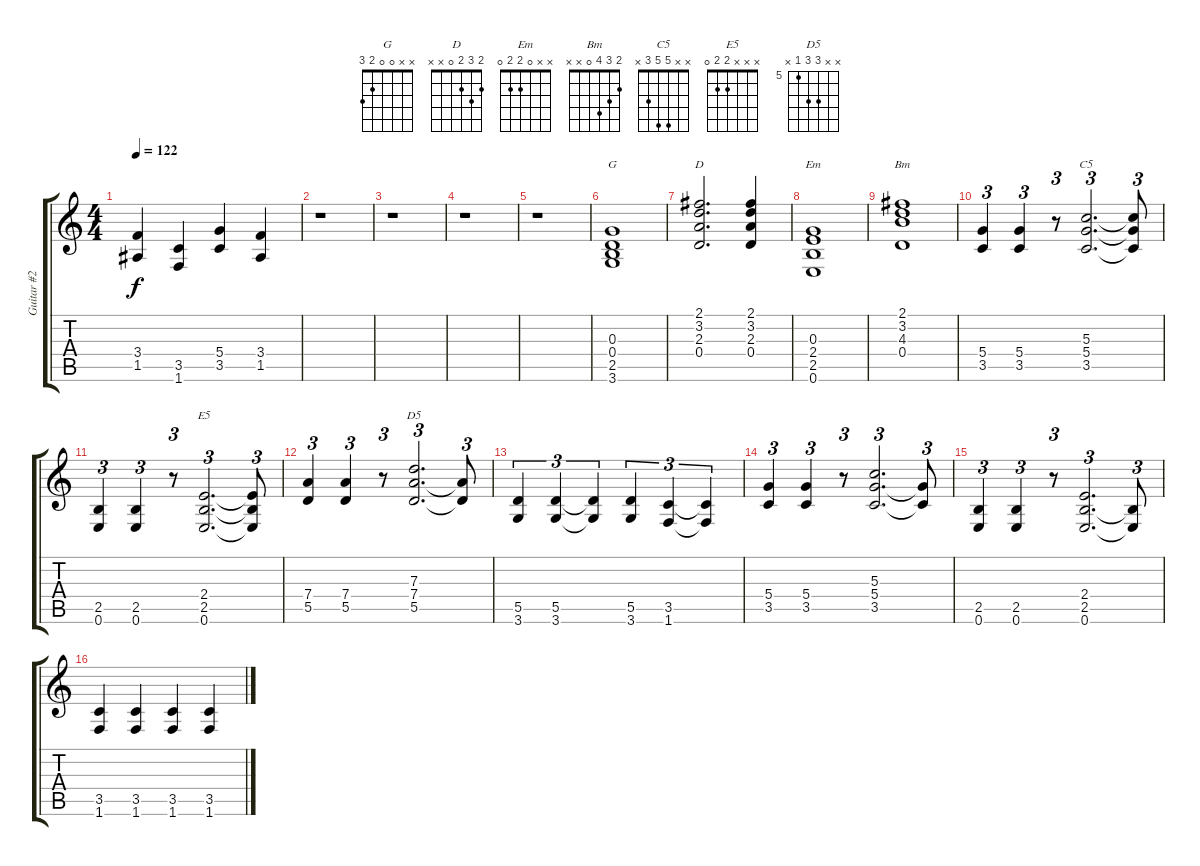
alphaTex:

\track ("Guitar #2" "Guitar #2") {instrument distortionguitar}
\staff {score tabs}
\tuning (E4 B3 G3 D3 A2 E2) {hide}
\chord ("G" x x 0 0 2 3)
\chord ("D" 2 3 2 0 x x)
\chord ("Em" x x 0 2 2 0)
\chord ("Bm" 2 3 4 0 x x)
\chord ("C5" x x 5 5 3 x)
\chord ("E5" x x x 2 2 0)
\chord ("D5" x x 7 7 5 x) {firstfret 5}
\ts (4 4)
\tempo 122
\clef g2
\ks c
(3.4 1.5).4{dy f} (3.5 1.6).4 (5.4 3.5).4 (3.4 1.5).4 |
r.1 |
r.1 |
r.1 |
r.1 |
(0.3 0.4 2.5 3.6).1{ch "G"} |
(2.1 3.2 2.3 0.4).2{d ch "D"} (2.1 3.2 2.3 0.4).4 |
(0.3 2.4 2.5 0.6).1{ch "Em"} |
(2.1 3.2 4.3 0.4).1{ch "Bm"} |
(5.4 3.5).4{tu (3 2)} (5.4 3.5).4{tu (3 2)} r.8{tu (3 2)} (5.3 5.4 3.5).2{d tu (3 2) ch "C5"} (5.3{t} 5.4{t} 3.5{t}).8{tu (3 2)} |
(2.5 0.6).4{tu (3 2)} (2.5 0.6).4{tu (3 2)} r.8{tu (3 2)} (2.4 2.5 0.6).2{d tu (3 2) ch "E5"} (2.4{t} 2.5{t} 0.6{t}).8{tu (3 2)} |
(7.4 5.5).4{tu (3 2)} (7.4 5.5).4{tu (3 2)} r.8{tu (3 2)} (7.3 7.4 5.5).2{d tu (3 2) ch "D5"} (7.4{t} 5.5{t}).8{tu (3 2)} |
(5.5 3.6).4{tu (3 2)} (5.5 3.6).4{tu (3 2)} (5.5{t} 3.6{t}).4{tu (3 2)} (5.5 3.6).4{tu (3 2)} (3.5 1.6).4{tu (3 2)} (3.5{t} 1.6{t}).4{tu (3 2)} |
(5.4 3.5).4{tu (3 2)} (5.4 3.5).4{tu (3 2)} r.8{tu (3 2)} (5.3 5.4 3.5).2{d tu (3 2)} (5.4{t} 3.5{t}).8{tu (3 2)} |
(2.5 0.6).4{tu (3 2)} (2.5 0.6).4{tu (3 2)} r.8{tu (3 2)} (2.4 2.5 0.6).2{d tu (3 2)} (2.5{t} 0.6{t}).8{tu (3 2)} |
(3.5 1.6).4 (3.5 1.6).4 (3.5 1.6).4 (3.5 1.6).4
